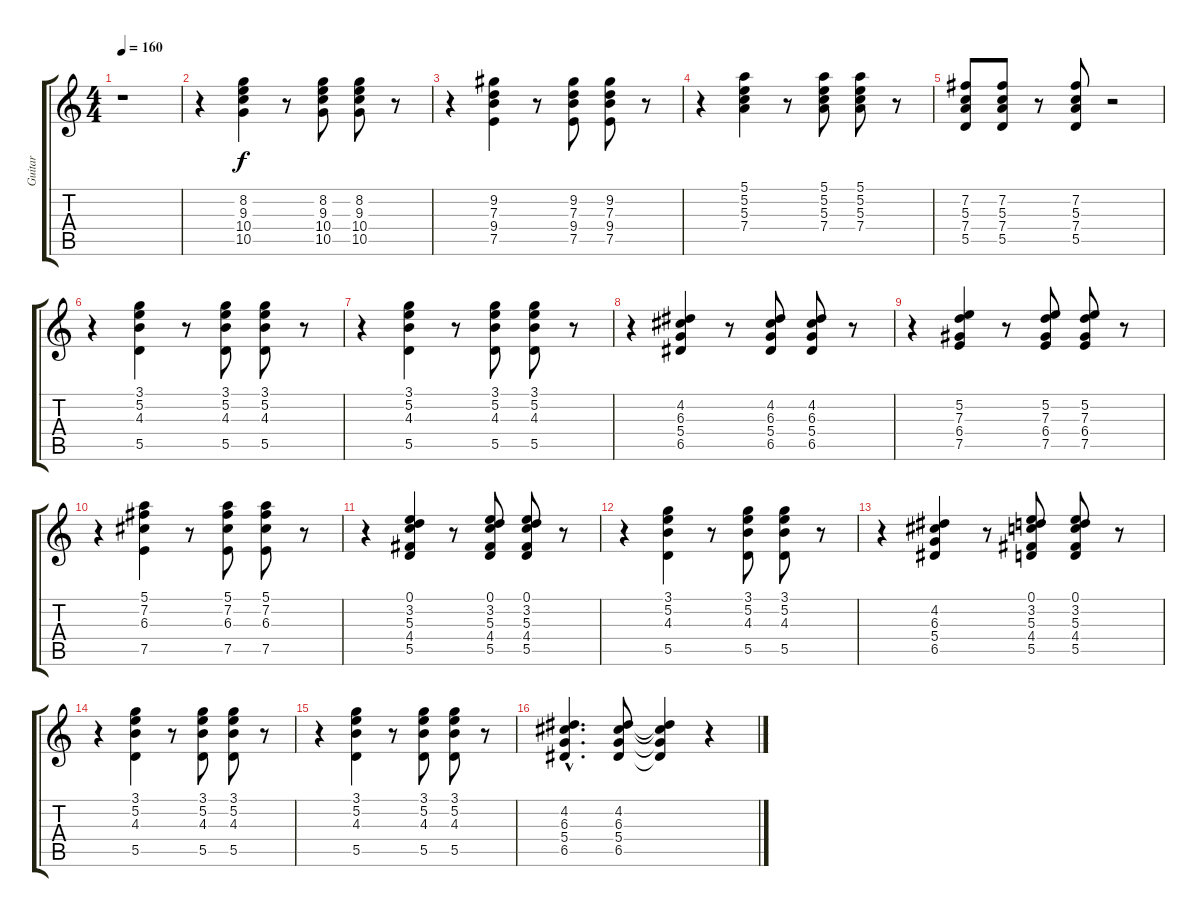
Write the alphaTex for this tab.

\track ("Guitar" "Guitar") {instrument electricguitarclean}
\staff {score tabs}
\tuning (E4 B3 G3 D3 A2 E2) {hide}
\ts (4 4)
\tempo 160
\clef g2
\ks c
r.1{dy f} |
r.4 (8.2 9.3 10.4 10.5).4 r.8 (8.2 9.3 10.4 10.5).8 (8.2 9.3 10.4 10.5).8 r.8 |
r.4 (9.2 7.3 9.4 7.5).4 r.8 (9.2 7.3 9.4 7.5).8 (9.2 7.3 9.4 7.5).8 r.8 |
r.4 (5.1 5.2 5.3 7.4).4 r.8 (5.1 5.2 5.3 7.4).8 (5.1 5.2 5.3 7.4).8 r.8 |
(7.2 5.3 7.4 5.5).8 (7.2 5.3 7.4 5.5).8 r.8 (7.2 5.3 7.4 5.5).8 r.2 |
r.4 (3.1 5.2 4.3 5.5).4 r.8 (3.1 5.2 4.3 5.5).8 (3.1 5.2 4.3 5.5).8 r.8 |
r.4 (3.1 5.2 4.3 5.5).4 r.8 (3.1 5.2 4.3 5.5).8 (3.1 5.2 4.3 5.5).8 r.8 |
r.4 (4.2 6.3 5.4 6.5).4 r.8 (4.2 6.3 5.4 6.5).8 (4.2 6.3 5.4 6.5).8 r.8 |
r.4 (5.2 7.3 6.4 7.5).4 r.8 (5.2 7.3 6.4 7.5).8 (5.2 7.3 6.4 7.5).8 r.8 |
r.4 (5.1 7.2 6.3 7.5).4 r.8 (5.1 7.2 6.3 7.5).8 (5.1 7.2 6.3 7.5).8 r.8 |
r.4 (0.1 3.2 5.3 4.4 5.5).4 r.8 (0.1 3.2 5.3 4.4 5.5).8 (0.1 3.2 5.3 4.4 5.5).8 r.8 |
r.4 (3.1 5.2 4.3 5.5).4 r.8 (3.1 5.2 4.3 5.5).8 (3.1 5.2 4.3 5.5).8 r.8 |
r.4 (4.2 6.3 5.4 6.5).4 r.8 (0.1 3.2 5.3 4.4 5.5).8 (0.1 3.2 5.3 4.4 5.5).8 r.8 |
r.4 (3.1 5.2 4.3 5.5).4 r.8 (3.1 5.2 4.3 5.5).8 (3.1 5.2 4.3 5.5).8 r.8 |
r.4 (3.1 5.2 4.3 5.5).4 r.8 (3.1 5.2 4.3 5.5).8 (3.1 5.2 4.3 5.5).8 r.8 |
(4.2{hac} 6.3{hac} 5.4{hac} 6.5{hac}).4{d} (4.2 6.3 5.4 6.5).8 (4.2{t} 6.3{t} 5.4{t} 6.5{t}).4 r.4
